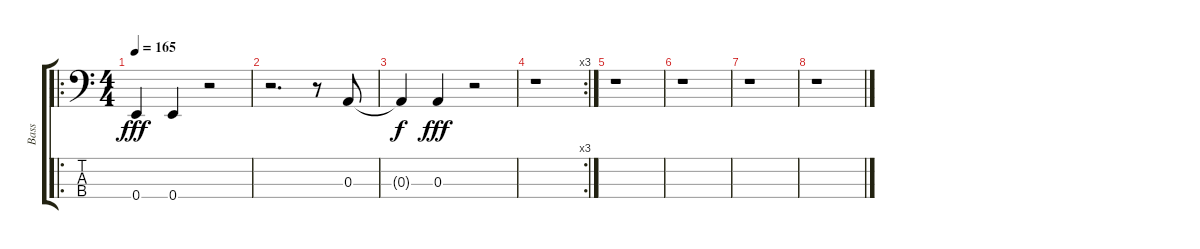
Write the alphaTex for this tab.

\track ("Bass" "Bass") {instrument synthbass1}
\staff {score tabs}
\tuning (G2 D2 A1 E1) {hide}
\ro
\ts (4 4)
\tempo 165
\clef f4
\ks c
0.4.4{dy fff} 0.4.4 r.2 |
r.2{d} r.8 0.3.8 |
0.3{t}.4{dy f} 0.3.4{dy fff} r.2 |
\rc 3
r.1 |
r.1 |
r.1 |
r.1 |
r.1
